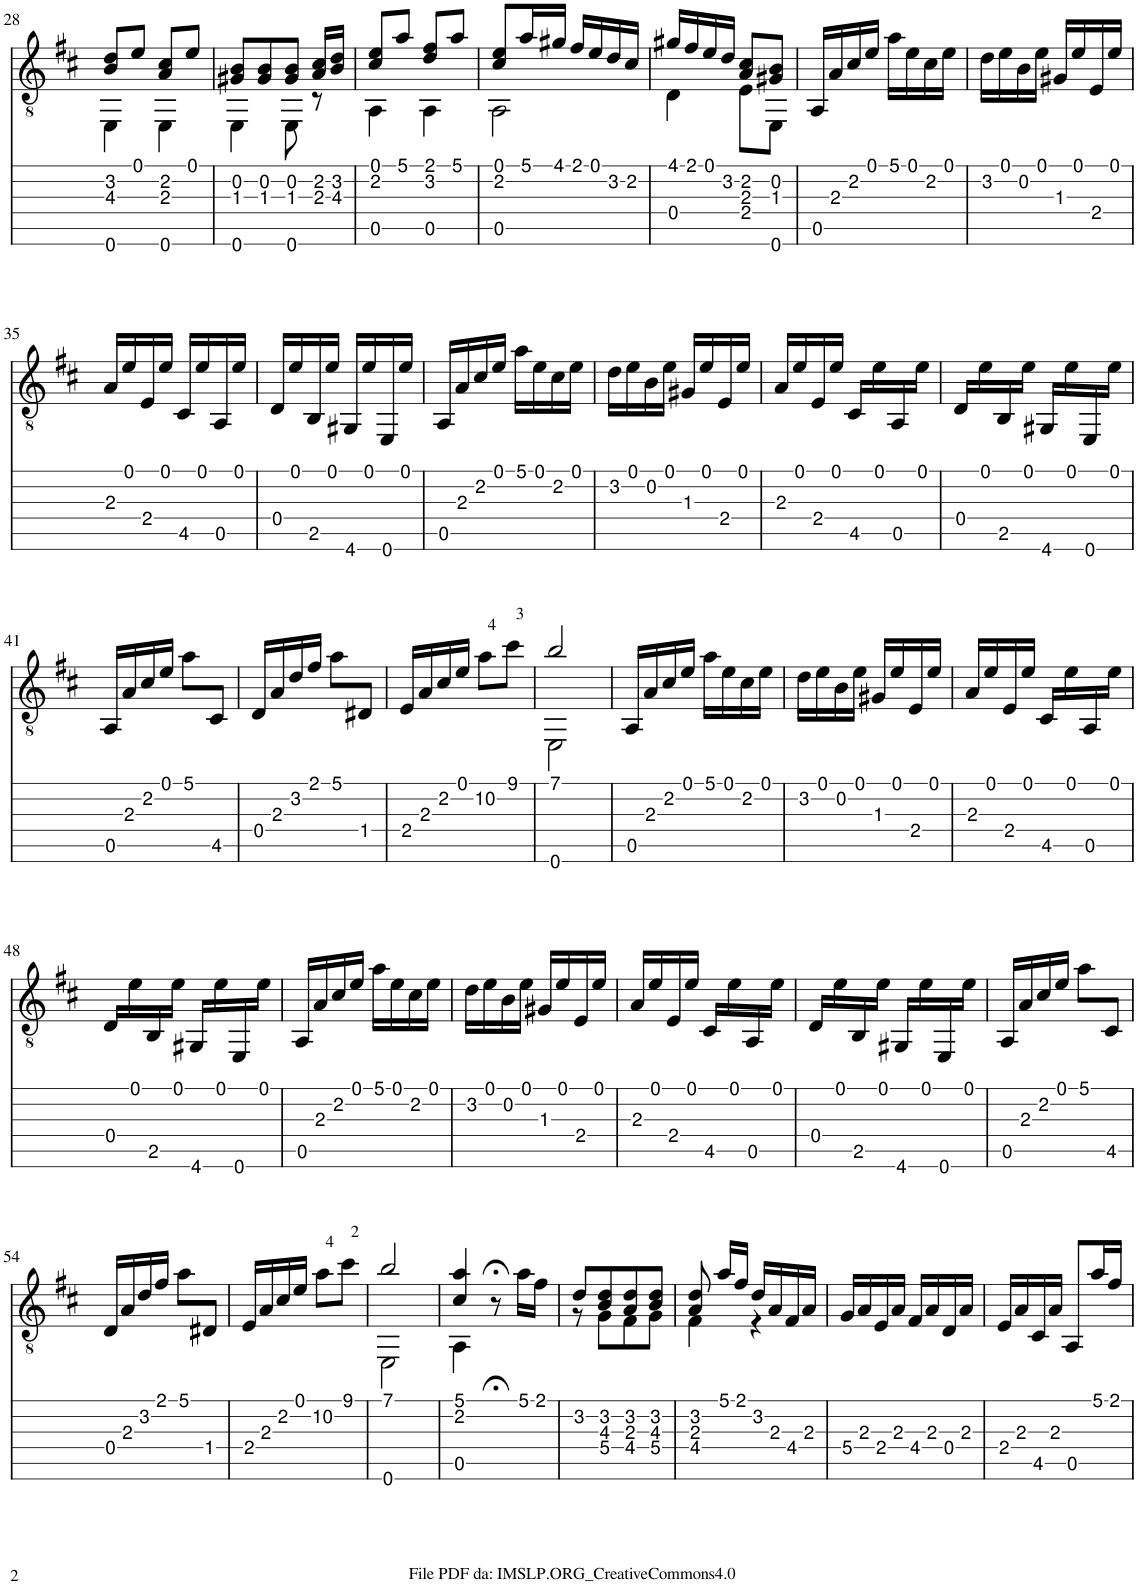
**kern	**kern
*part1	*part1
*staff2	*staff1
*I"Guitar	*
*I'Guit.	*
!!LO:PB:g=z
*	*clefGv2
*k[f#c#]	*k[f#c#]
*M2/4	*M2/4
=28	=28
*^	*^
8B\ 8d\L	4EE	8B/ 8d/L	4EE\
8eJ	.	8e/J	.
8A\ 8c#\L	4EE	8A/ 8c#/L	4EE\
8eJ	.	8e/J	.
=29	=29	=29	=29
8G#\ 8B\L	4EE	8G#X/ 8B/L	4EE\
8G#\ 8B\J	.	8G#/ 8B/	.
8G#\ 8B\L	8EE	8G#/ 8B/J	8EE\
16A\ 16c#\L	8r	16A/ 16c#/LL	8r
16B\ 16d\JJ	.	16B/ 16d/JJ	.
=30	=30	=30	=30
8c#\ 8e\L	4AA	8c#/ 8e/L	4AA\
8aJ	.	8a/J	.
8d\ 8f#\L	4AA	8d/ 8f#/L	4AA\
8aJ	.	8a/J	.
=31	=31	=31	=31
8c#\ 8e\L	2AA	8c#/ 8e/L	2AA\
16aL	.	16a/L	.
16g#XJJ	.	16g#X/JJ	.
16f#LL	.	16f#/LL	.
16eJ	.	16e/	.
16dL	.	16d/	.
16c#JJ	.	16c#/JJ	.
=32	=32	=32	=32
16g#LL	4D	16g#X/LL	4D\
16f#J	.	16f#/	.
16eL	.	16e/	.
16dJJ	.	16d/JJ	.
8A\ 8c#\L	8EL	8A/ 8c#/L	8E\L
8G#\ 8B\J	8EEJ	8G#X/ 8B/J	8EE\J
*v	*v	*	*
*	*v	*v
=33	=33
16AALL	16AA/LL
16AJ	16A/
16c#L	16c#/
16eJJ	16e/JJ
16aLL	16a\LL
16eJ	16e\
16c#L	16c#\
16eJJ	16e\JJ
=34	=34
16dLL	16d\LL
16eJ	16e\
16BL	16B\
16eJJ	16e\JJ
16G#LL	16G#X/LL
16eJ	16e/
16EL	16E/
16eJJ	16e/JJ
!!LO:LB:g=z
=35	=35
16ALL	16A/LL
16eJ	16e/
16EL	16E/
16eJJ	16e/JJ
16C#LL	16C#/LL
16eJ	16e/
16AAL	16AA/
16eJJ	16e/JJ
=36	=36
16DLL	16D/LL
16eJ	16e/
16BBL	16BB/
16eJJ	16e/JJ
16GG#LL	16GG#X/LL
16eJ	16e/
16EEL	16EE/
16eJJ	16e/JJ
=37	=37
16AALL	16AA/LL
16AJ	16A/
16c#L	16c#/
16eJJ	16e/JJ
16aLL	16a\LL
16eJ	16e\
16c#L	16c#\
16eJJ	16e\JJ
=38	=38
16dLL	16d\LL
16eJ	16e\
16BL	16B\
16eJJ	16e\JJ
16G#XLL	16G#X/LL
16eJ	16e/
16EL	16E/
16eJJ	16e/JJ
=39	=39
16ALL	16A/LL
16eJ	16e/
16EL	16E/
16eJJ	16e/JJ
16C#LL	16C#/LL
16eJ	16e\
16AAL	16AA/
16eJJ	16e\JJ
=40	=40
16DLL	16D/LL
16eJ	16e\
16BBL	16BB/
16eJJ	16e\JJ
16GG#XLL	16GG#X/LL
16eJ	16e\
16EEL	16EE/
16eJJ	16e\JJ
!!LO:LB:g=z
=41	=41
16AALL	16AA/LL
16AJ	16A/
16c#L	16c#/
16eJJ	16e/JJ
8aL	8a\L
8C#J	8C#/J
=42	=42
16DLL	16D/LL
16AJ	16A/
16dL	16d/
16f#JJ	16f#/JJ
8aL	8a\L
8D#J	8D#X/J
=43	=43
16ELL	16E/LL
16AJ	16A/
16c#L	16c#/
16eJJ	16e/JJ
8aL	8a\L
8cc#J	8cc#\J
=44	=44
*^	*^
2b	2EE	2b/	2EE\
*v	*v	*	*
*	*v	*v
=45	=45
16AALL	16AA/LL
16AJ	16A/
16c#L	16c#/
16eJJ	16e/JJ
16aLL	16a\LL
16eJ	16e\
16c#L	16c#\
16eJJ	16e\JJ
=46	=46
16dLL	16d\LL
16eJ	16e\
16BL	16B\
16eJJ	16e\JJ
16G#XLL	16G#X/LL
16eJ	16e/
16EL	16E/
16eJJ	16e/JJ
=47	=47
16ALL	16A/LL
16eJ	16e/
16EL	16E/
16eJJ	16e/JJ
16C#LL	16C#/LL
16eJ	16e\
16AAL	16AA/
16eJJ	16e\JJ
!!LO:LB:g=z
=48	=48
16DLL	16D/LL
16eJ	16e\
16BBL	16BB/
16eJJ	16e\JJ
16GG#XLL	16GG#X/LL
16eJ	16e\
16EEL	16EE/
16eJJ	16e\JJ
=49	=49
16AALL	16AA/LL
16AJ	16A/
16c#L	16c#/
16eJJ	16e/JJ
16aLL	16a\LL
16eJ	16e\
16c#L	16c#\
16eJJ	16e\JJ
=50	=50
16dLL	16d\LL
16eJ	16e\
16BL	16B\
16eJJ	16e\JJ
16G#XLL	16G#X/LL
16eJ	16e/
16EL	16E/
16eJJ	16e/JJ
=51	=51
16ALL	16A/LL
16eJ	16e/
16EL	16E/
16eJJ	16e/JJ
16C#LL	16C#/LL
16eJ	16e\
16AAL	16AA/
16eJJ	16e\JJ
=52	=52
16DLL	16D/LL
16eJ	16e\
16BBL	16BB/
16eJJ	16e\JJ
16GG#XLL	16GG#X/LL
16eJ	16e\
16EEL	16EE/
16eJJ	16e\JJ
=53	=53
16AALL	16AA/LL
16AJ	16A/
16c#L	16c#/
16eJJ	16e/JJ
8aL	8a\L
8C#J	8C#/J
!!LO:LB:g=z
=54	=54
16DLL	16D/LL
16AJ	16A/
16dL	16d/
16f#JJ	16f#/JJ
8aL	8a\L
8D#XJ	8D#X/J
=55	=55
16ELL	16E/LL
16AJ	16A/
16c#L	16c#/
16eJJ	16e/JJ
8aL	8a\L
8cc#J	8cc#\J
=56	=56
*^	*^
2b	2EE	2b/	2EE\
=57	=57	=57	=57
4c# 4a	4AA	4c#/ 4a/	4AA\
8r;<	4ryy	8r;<	4ryy
16aLL	.	16a\LL	.
16f#JJ	.	16f#\JJ	.
=58	=58	=58	=58
8dL	8r	8d/L	8r
8B\ 8d\J	8G	8B/ 8d/	8G\L
8A\ 8d\L	8F#L	8A/ 8d/	8F#\
8B\ 8d\J	8GJ	8B/ 8d/J	8G\J
=59	=59	=59	=59
8A\ 8d\L	4F#	8A/ 8d/	4F#\
16aL	.	16a/LL	.
16f#JJ	.	16f#/JJ	.
16dLL	4r	16d/LL	4r
16AJ	.	16A/	.
16F#L	.	16F#/	.
16AJJ	.	16A/JJ	.
*v	*v	*	*
*	*v	*v
=60	=60
16GLL	16G/LL
16AJ	16A/
16EL	16E/
16AJJ	16A/JJ
16F#LL	16F#/LL
16AJ	16A/
16DL	16D/
16AJJ	16A/JJ
=61	=61
16ELL	16E/LL
16AJ	16A/
16C#L	16C#/
16AJJ	16A/JJ
8AAL	8AA/L
16aL	16a/L
16f#JJ	16f#/JJ
=	=
*-	*-
